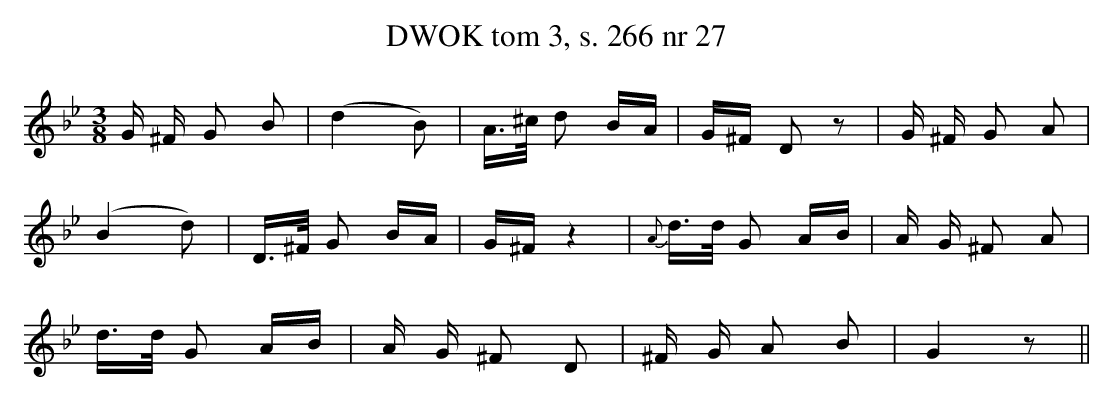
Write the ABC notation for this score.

X:1
T: DWOK tom 3, s. 266 nr 27
L: 1/16
M: 3/8
K: Bb
G ^F G2 B2 | (d4B2) | A3/^c/ d2 BA | G^F D2 z2 | G ^F G2 A2 |
(B4 d2) | D3/^F/ G2 BA | G^F z4 | {A}d3/d/ G2 AB | A G ^F2 A2 |
d3/d/ G2 AB | A G ^F2 D2 | ^F G A2 B2 | G4 z2 ||
